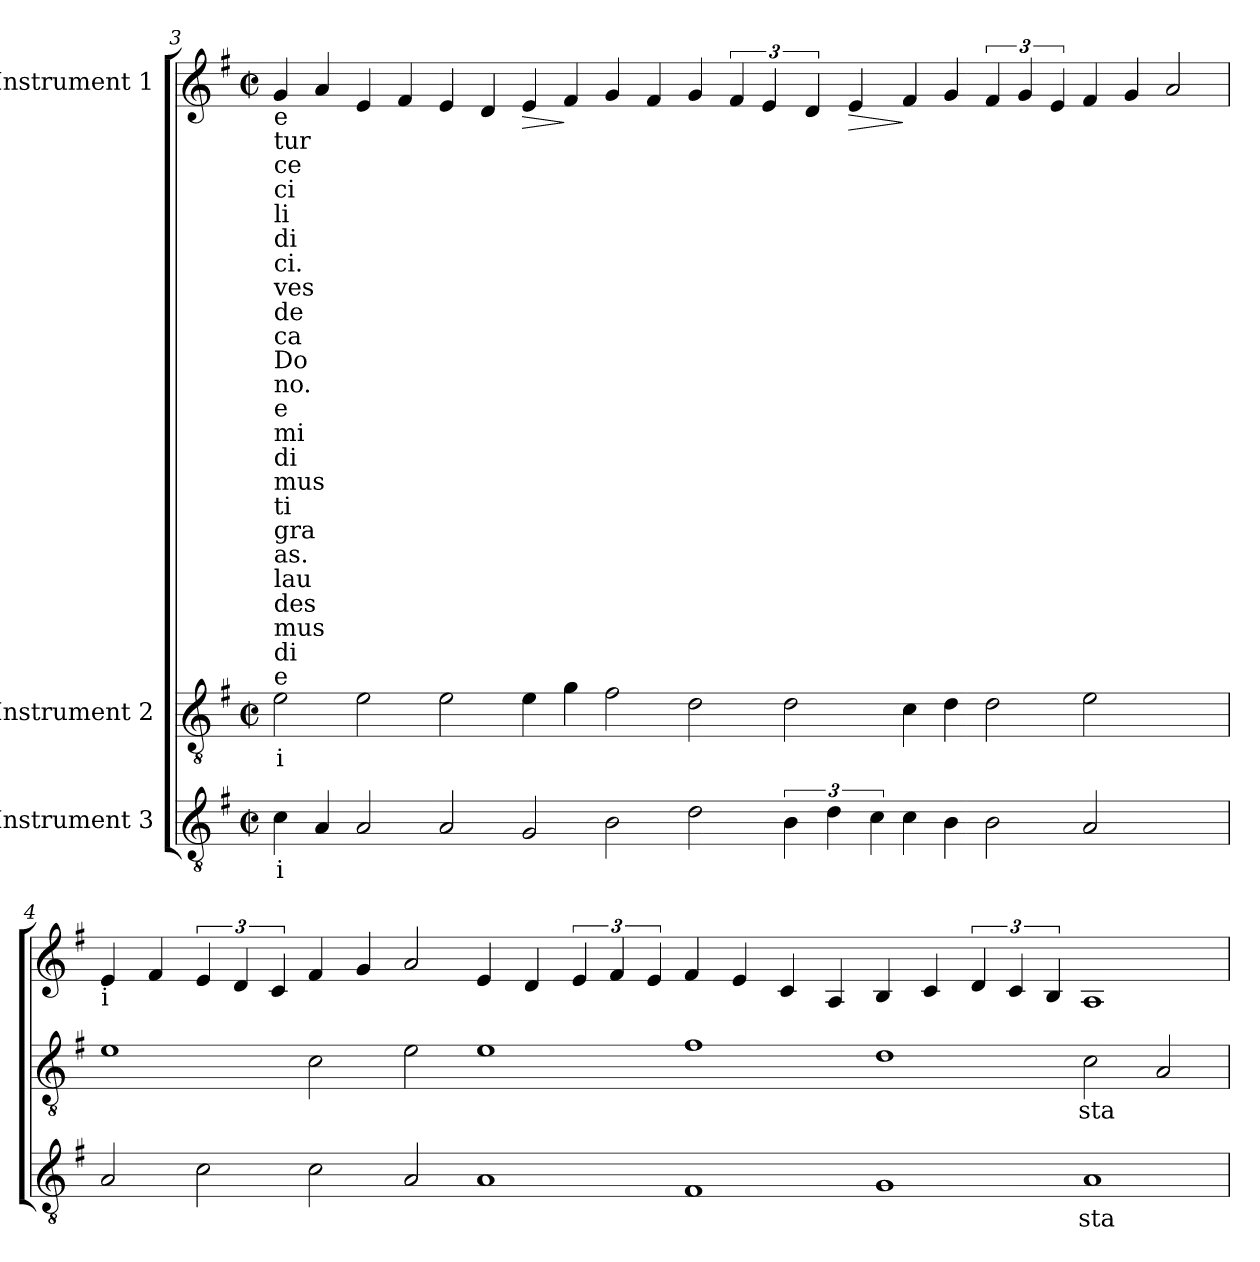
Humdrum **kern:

**kern	**text	**kern	**text	**kern	**dynam
*part3	*part3	*part2	*part2	*part1	*part1
*staff3	*staff3	*staff2	*staff2	*staff1	*staff1
*I"Instrument 3	*	*I"Instrument 2	*	*I"Instrument 1	*
!!LO:LB:g=z
*clefGv2	*	*clefGv2	*	*clefG2	*
*k[f#]	*	*k[f#]	*	*k[f#]	*
*G:	*	*G:	*	*G:	*
*M2/2	*	*M2/2	*	*M2/2	*
*met(c|)	*	*met(c|)	*	*met(c|)	*
=3	=3	=3	=3	=3	=3
!	!	!	!	!LO:TX:b:t=e	!
!	!	!	!	!LO:TX:b:t=tur	!
!	!	!	!	!LO:TX:b:t=ce	!
!	!	!	!	!LO:TX:b:t=ci	!
!	!	!	!	!LO:TX:b:t=li	!
!	!	!	!	!LO:TX:b:t=di	!
!	!	!	!	!LO:TX:b:t=ci.	!
!	!	!	!	!LO:TX:b:t=ves	!
!	!	!	!	!LO:TX:b:t=de	!
!	!	!	!	!LO:TX:b:t=ca	!
!	!	!	!	!LO:TX:b:t=Do	!
!	!	!	!	!LO:TX:b:t=no.	!
!	!	!	!	!LO:TX:b:t=e	!
!	!	!	!	!LO:TX:b:t=mi	!
!	!	!	!	!LO:TX:b:t=di	!
!	!	!	!	!LO:TX:b:t=mus	!
!	!	!	!	!LO:TX:b:t=ti	!
!	!	!	!	!LO:TX:b:t=gra	!
!	!	!	!	!LO:TX:b:t=as.	!
!	!	!	!	!LO:TX:b:t=lau	!
!	!	!	!	!LO:TX:b:t=des	!
!	!	!	!	!LO:TX:b:t=mus	!
!	!	!	!	!LO:TX:b:t=di	!
!	!	!	!	!LO:TX:b:t=e	!
!	!LO:LY:b:cj	!	!LO:LY:b:cj	!	!
4c\	i-	2e\	i	4g/	.
!	!LO:LY:b:cj	!	!	!	!
4A/	--	.	.	4a/	.
!	!LO:LY:b:cj	!	!LO:LY:b:cj	!	!
2A/	--	2e\	.	4e/	.
.	.	.	.	4f#/	.
!	!LO:LY:b:cj	!	!LO:LY:b:cj	!	!
2A/	--	2e\	.	4e/	.
.	.	.	.	4d/	.
!	!LO:LY:b:cj	!	!LO:LY:b:cj	!	!LO:HP:b
2G/	--	4e\	.	4e/	>
!	!	!	!LO:LY:b:cj	!	!
.	.	4g\	.	4f#>/	]
!	!LO:LY:b:cj	!	!LO:LY:b:cj	!	!
2B\	--	2f#\	.	4g/	.
.	.	.	.	4f#/	.
!	!LO:LY:b:cj	!	!LO:LY:b:cj	!	!
2d\	--	2d\	.	4g/	.
.	.	.	.	6f#/	.
.	.	.	.	6e/	.
!	!LO:LY:b:cj	!	!LO:LY:b:cj	!	!
6B\	--	2d\	.	.	.
.	.	.	.	6d/	.
!	!LO:LY:b:cj	!	!	!	!
6d\	--	.	.	.	.
!	!	!	!	!	!LO:HP:b
.	.	.	.	4e/	>
!	!LO:LY:b:cj	!	!	!	!
6c\	--	.	.	.	.
!	!LO:LY:b:cj	!	!LO:LY:b:cj	!	!
4c\	--	4c\	.	4f#>/	]
!	!LO:LY:b:cj	!	!LO:LY:b:cj	!	!
4B\	--	4d\	.	4g/	.
!	!LO:LY:b:cj	!	!LO:LY:b:cj	!	!
2B\	--	2d\	.	6f#/	.
.	.	.	.	6g/	.
.	.	.	.	6e/	.
!	!LO:LY:b:cj	!	!LO:LY:b:cj	!	!
2A/	--	2e\	.	4f#/	.
.	.	.	.	4g/	.
2ryy	.	2ryy	.	2a/	.
!!LO:LB:g=z
=4	=4	=4	=4	=4	=4
!	!	!	!	!LO:TX:b:t=i	!
!	!LO:LY:b:cj	!	!LO:LY:b:cj	!	!
2A/	--	1e	.	4e/	.
.	.	.	.	4f#/	.
!	!LO:LY:b:cj	!	!	!	!
2c\	--	.	.	6e/	.
.	.	.	.	6d/	.
.	.	.	.	6c/	.
!	!LO:LY:b:cj	!	!LO:LY:b:cj	!	!
2c\	--	2c\	.	4f#/	.
.	.	.	.	4g/	.
!	!LO:LY:b:cj	!	!LO:LY:b:cj	!	!
2A/	--	2e\	.	2a/	.
!	!LO:LY:b:cj	!	!LO:LY:b:cj	!	!
1A	--	1e	.	4e/	.
.	.	.	.	4d/	.
.	.	.	.	6e/	.
.	.	.	.	6f#/	.
.	.	.	.	6e/	.
!	!LO:LY:b:cj	!	!LO:LY:b:cj	!	!
1F#	--	1f#	.	4f#/	.
.	.	.	.	4e/	.
.	.	.	.	4c/	.
.	.	.	.	4A/	.
!	!LO:LY:b:cj	!	!LO:LY:b:cj	!	!
1G	--	1d	.	4B/	.
.	.	.	.	4c/	.
.	.	.	.	6d/	.
.	.	.	.	6c/	.
.	.	.	.	6B/	.
!	!LO:LY:b:cj	!	!LO:LY:b:cj	!	!
1A	-sta	2c\	sta	1A	.
!	!	!	!LO:LY:b:cj	!	!
.	.	2A/	.	.	.
=	=	=	=	=	=
*-	*-	*-	*-	*-	*-
